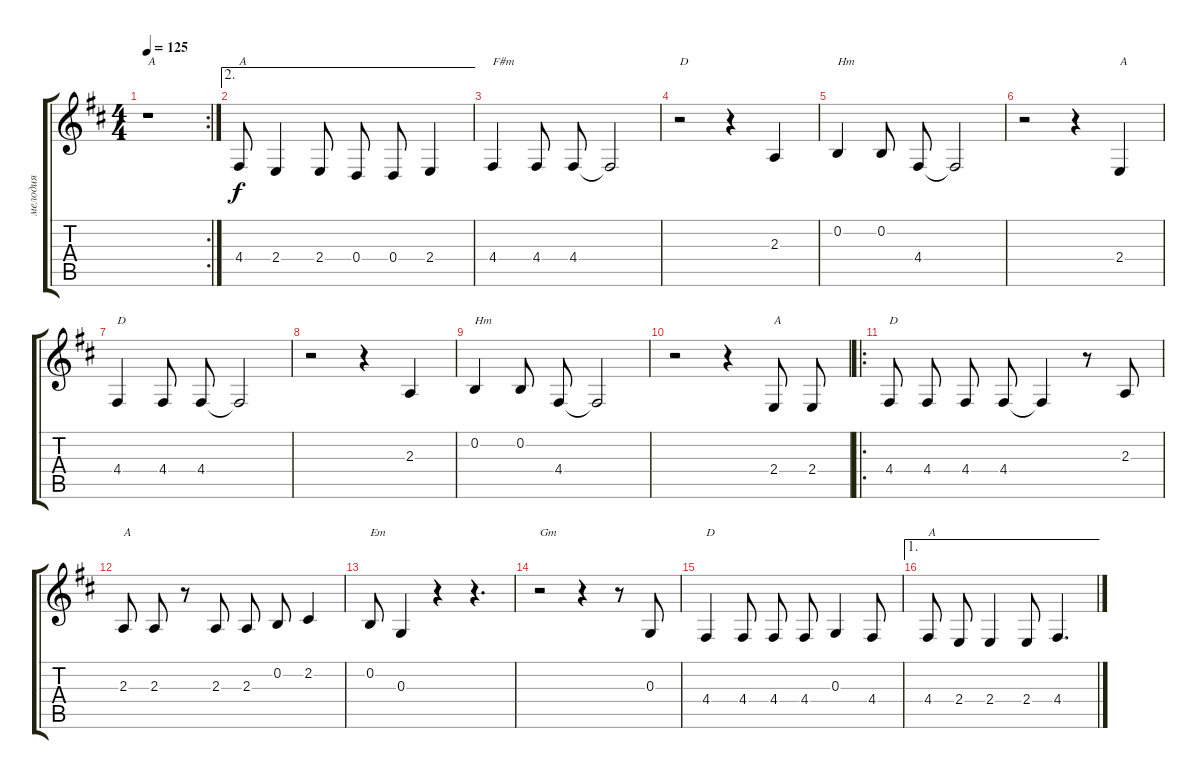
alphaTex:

\track ("мелодия" "мелодия") {instrument accordion}
\staff {score tabs}
\tuning (E4 B3 G3 D3 A2 E2) {hide}
\rc 2
\ts (4 4)
\tempo 125
\clef g2
\ks d
r.1{txt "A" dy f} |
\ae 2
4.4.8{txt "A"} 2.4.4 2.4.8 0.4.8{beam split} 0.4.8 2.4.4 |
4.4.4{txt "F#m"} 4.4.8{beam split} 4.4.8 4.4{t}.2 |
r.2{txt "D"} r.4 2.3.4 |
0.2.4{txt "Hm"} 0.2.8{beam split} 4.4.8 4.4{t}.2 |
r.2 r.4 2.4.4{txt "A"} |
4.4.4{txt "D"} 4.4.8{beam split} 4.4.8 4.4{t}.2 |
r.2 r.4 2.3.4 |
0.2.4{txt "Hm"} 0.2.8{beam split} 4.4.8 4.4{t}.2 |
r.2 r.4 2.4.8{txt "A" beam split} 2.4.8 |
\ro
4.4.8{txt "D" beam split} 4.4.8 4.4.8{beam split} 4.4.8 4.4{t}.4 r.8 2.3.8 |
2.3.8{txt "A" beam split} 2.3.8 r.8 2.3.8 2.3.8{beam split} 0.2.8 2.2.4 |
0.2.8{txt "Em"} 0.3.4 r.4 r.4{d} |
r.2{txt "Gm"} r.4 r.8 0.3.8 |
4.4.4{txt "D"} 4.4.8{beam split} 4.4.8 4.4.8 0.3.4 4.4.8 |
\ae 1
4.4.8{txt "A" beam split} 2.4.8 2.4.4 2.4.8 4.4.4{d}
